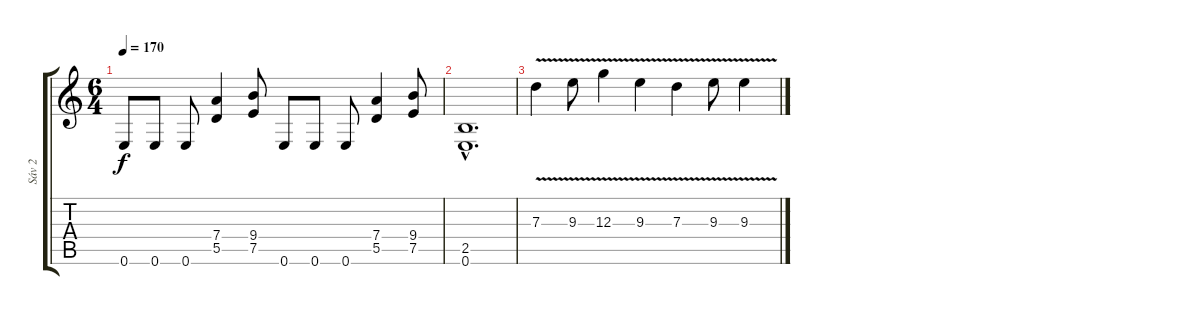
\track ("Sáv 2" "Sáv 2") {instrument distortionguitar}
\staff {score tabs}
\tuning (E4 B3 G3 D3 A2 E2) {hide}
\ts (6 4)
\tempo 170
\clef g2
\ks c
0.6.8{dy f} 0.6.8 0.6.8 (7.4 5.5).4 (9.4 7.5).8 0.6.8 0.6.8 0.6.8 (7.4 5.5).4 (9.4 7.5).8 |
(2.5{hac} 0.6{hac}).1{d} |
7.3{v}.4 9.3{v}.8 12.3{v}.4 9.3{v}.4 7.3{v}.4 9.3{v}.8 9.3{v}.4
